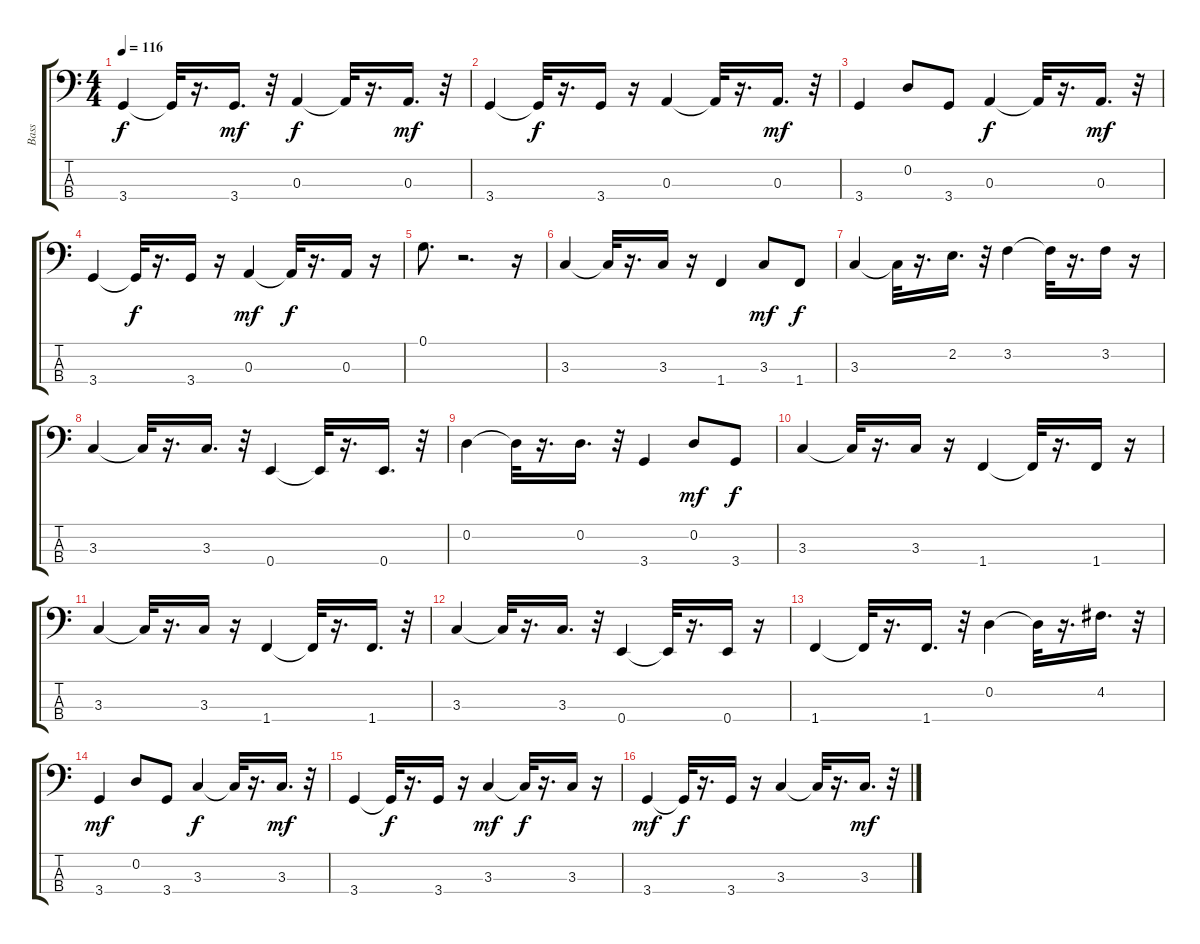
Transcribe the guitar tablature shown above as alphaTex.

\track ("Bass    " "Bass    ") {instrument fretlessbass}
\staff {score tabs}
\tuning (G2 D2 A1 E1) {hide}
\ts (4 4)
\tempo 116
\clef f4
\ks c
3.4.4{dy f} 3.4{t}.32 r.16{d} 3.4.16{d dy mf} r.32 0.3.4{dy f} 0.3{t}.32 r.16{d} 0.3.16{d dy mf} r.32 |
3.4.4 3.4{t}.32{dy f} r.16{d} 3.4.16 r.16 0.3.4 0.3{t}.32 r.16{d} 0.3.16{d dy mf} r.32 |
3.4.4 0.2.8 3.4.8 0.3.4{dy f} 0.3{t}.32 r.16{d} 0.3.16{d dy mf} r.32 |
3.4.4 3.4{t}.32{dy f} r.16{d} 3.4.16 r.16 0.3.4{dy mf} 0.3{t}.32{dy f} r.16{d} 0.3.16 r.16 |
0.1.8{d} r.2{d} r.16 |
3.3.4 3.3{t}.32 r.16{d} 3.3.16 r.16 1.4.4 3.3.8{dy mf} 1.4.8{dy f} |
3.3.4 3.3{t}.32 r.16{d} 2.2.16{d} r.32 3.2.4 3.2{t}.32 r.16{d} 3.2.16 r.16 |
3.3.4 3.3{t}.32 r.16{d} 3.3.16{d} r.32 0.4.4 0.4{t}.32 r.16{d} 0.4.16{d} r.32 |
0.2.4 0.2{t}.32 r.16{d} 0.2.16{d} r.32 3.4.4 0.2.8{dy mf} 3.4.8{dy f} |
3.3.4 3.3{t}.32 r.16{d} 3.3.16 r.16 1.4.4 1.4{t}.32 r.16{d} 1.4.16 r.16 |
3.3.4 3.3{t}.32 r.16{d} 3.3.16 r.16 1.4.4 1.4{t}.32 r.16{d} 1.4.16{d} r.32 |
3.3.4 3.3{t}.32 r.16{d} 3.3.16{d} r.32 0.4.4 0.4{t}.32 r.16{d} 0.4.16 r.16 |
1.4.4 1.4{t}.32 r.16{d} 1.4.16{d} r.32 0.2.4 0.2{t}.32 r.16{d} 4.2.16{d} r.32 |
3.4.4{dy mf} 0.2.8 3.4.8 3.3.4{dy f} 3.3{t}.32 r.16{d} 3.3.16{d dy mf} r.32 |
3.4.4 3.4{t}.32{dy f} r.16{d} 3.4.16 r.16 3.3.4{dy mf} 3.3{t}.32{dy f} r.16{d} 3.3.16 r.16 |
3.4.4{dy mf} 3.4{t}.32{dy f} r.16{d} 3.4.16 r.16 3.3.4 3.3{t}.32 r.16{d} 3.3.16{d dy mf} r.32
